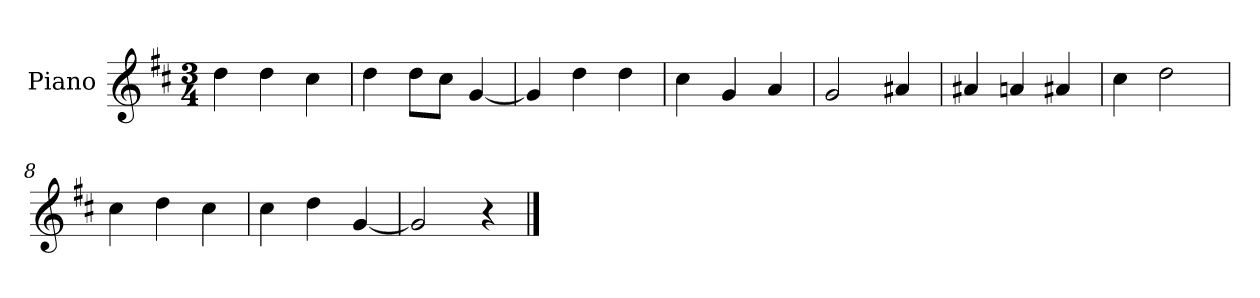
**kern
*part1
*staff1
*I"Piano
*I'P-no
*clefG2
*k[f#c#]
*M3/4
*MM176
=1
4dd\
4dd\
4cc#\
=2
4dd\
8dd\L
8cc#\J
[4g/
=3
4g/]
4dd\
4dd\
=4
4cc#\
4g/
4a/
=5
2g/
4a#X/
=6
4a#X/
4an/
4a#X/
=7
4cc#\
2dd\
=8
4cc#\
4dd\
4cc#\
=9
4cc#\
4dd\
[4g/
=10
2g/]
4r
==
*-
